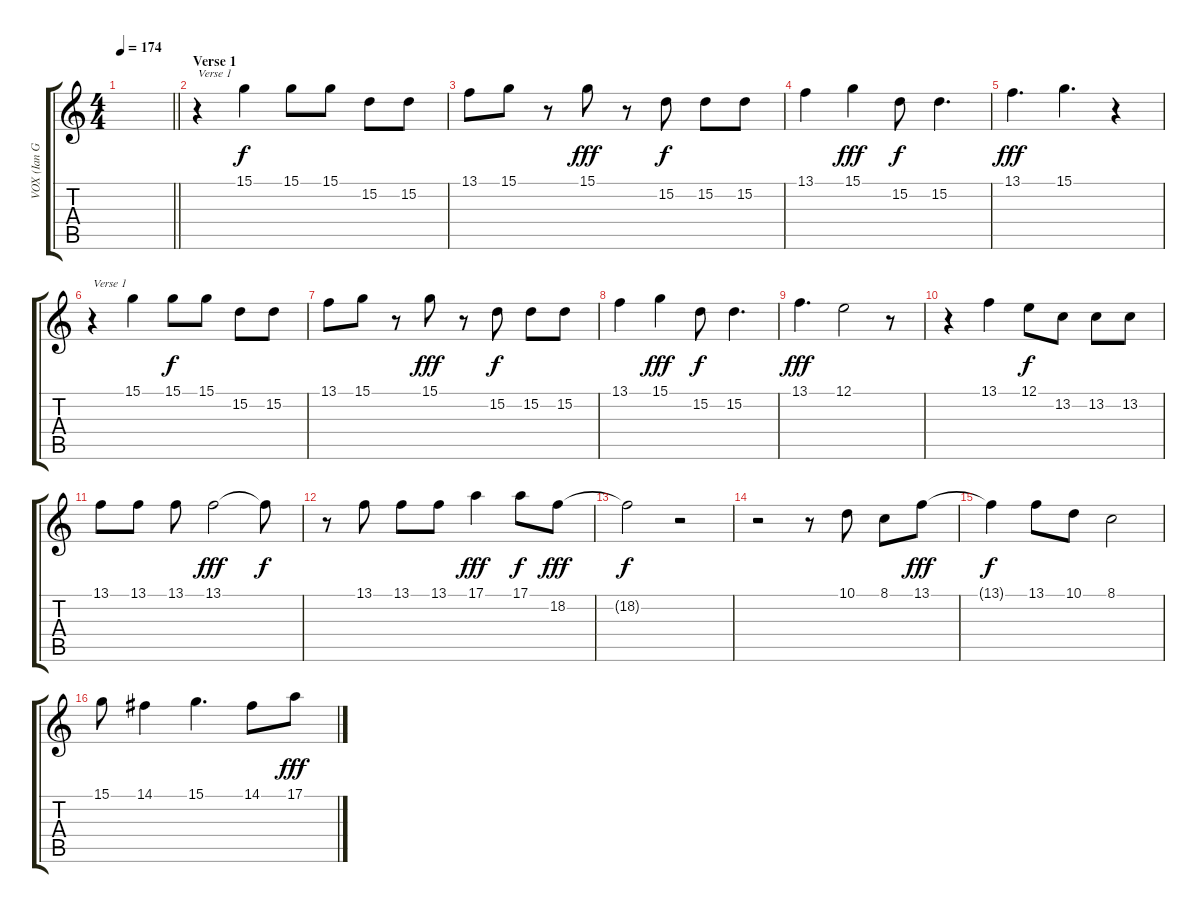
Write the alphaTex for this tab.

\track ("VOX (Ian Gillan)" "VOX (Ian G") {instrument lead6voice}
\staff {score tabs}
\tuning (E4 B3 G3 D3 A2 E2) {hide}
\ts (4 4)
\tempo 174
\clef g2
\barLineRight lightlight
\ks c
|
\section ("" "Verse 1")
r.4{txt "Verse 1"} 15.1.4 15.1.8{dy f} 15.1.8 15.2.8 15.2.8 |
13.1.8 15.1.8 r.8 15.1.8{dy fff} r.8 15.2.8{dy f} 15.2.8 15.2.8 |
13.1.4 15.1.4{dy fff} 15.2.8{dy f} 15.2.4{d} |
13.1.4{d dy fff} 15.1.4{d} r.4 |
r.4{txt "Verse 1"} 15.1.4 15.1.8{dy f} 15.1.8 15.2.8 15.2.8 |
13.1.8 15.1.8 r.8 15.1.8{dy fff} r.8 15.2.8{dy f} 15.2.8 15.2.8 |
13.1.4 15.1.4{dy fff} 15.2.8{dy f} 15.2.4{d} |
13.1.4{d dy fff} 12.1.2 r.8 |
r.4 13.1.4 12.1.8{dy f} 13.2.8 13.2.8 13.2.8 |
13.1.8 13.1.8 13.1.8 13.1.2{dy fff} 13.1{t}.8{dy f} |
r.8 13.1.8 13.1.8 13.1.8 17.1.4{dy fff} 17.1.8{dy f} 18.2.8{dy fff} |
18.2{t}.2{dy f} r.2 |
r.2 r.8 10.1.8 8.1.8 13.1.8{dy fff} |
13.1{t}.4{dy f} 13.1.8 10.1.8 8.1.2 |
15.1.8 14.1.4 15.1.4{d} 14.1.8 17.1.8{dy fff}
